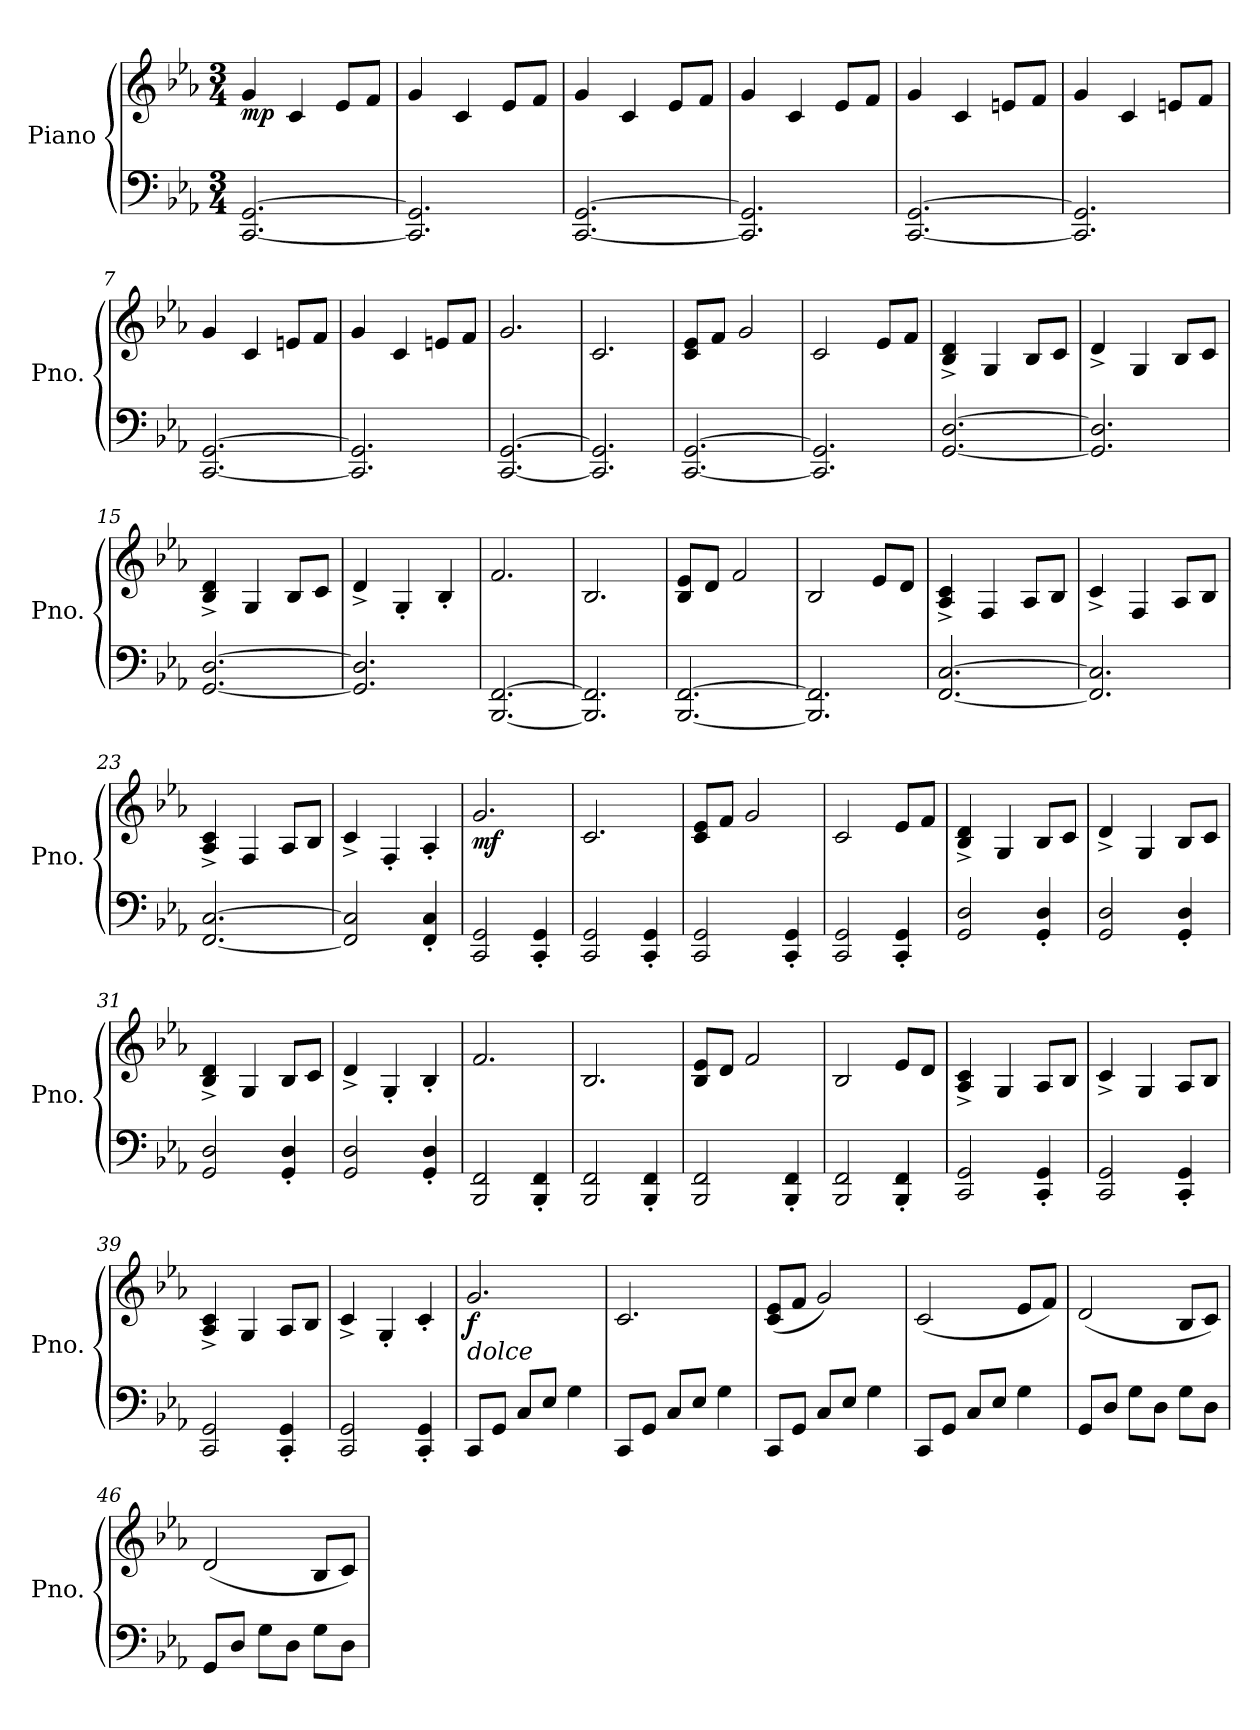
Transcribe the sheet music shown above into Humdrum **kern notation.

**kern	**kern	**dynam
*part1	*part1	*part1
*staff2	*staff1	*staff1/2
*I"Piano	*	*
*I'Pno.	*	*
*clefF4	*clefG2	*
*k[b-e-a-]	*k[b-e-a-]	*
*M3/4	*M3/4	*
*MM168	*MM168	*
=1	=1	=1
!	!	!LO:DY:b
[2.CC/ [2.GG/	4g/	mp
.	4c/	.
.	8e-/L	.
.	8f/J	.
=2	=2	=2
2.CC/] 2.GG/]	4g/	.
.	4c/	.
.	8e-/L	.
.	8f/J	.
=3	=3	=3
[2.CC/ [2.GG/	4g/	.
.	4c/	.
.	8e-/L	.
.	8f/J	.
=4	=4	=4
2.CC/] 2.GG/]	4g/	.
.	4c/	.
.	8e-/L	.
.	8f/J	.
=5	=5	=5
[2.CC/ [2.GG/	4g/	.
.	4c/	.
.	8en/L	.
.	8f/J	.
=6	=6	=6
2.CC/] 2.GG/]	4g/	.
.	4c/	.
.	8en/L	.
.	8f/J	.
=7	=7	=7
[2.CC/ [2.GG/	4g/	.
.	4c/	.
.	8en/L	.
.	8f/J	.
=8	=8	=8
2.CC/] 2.GG/]	4g/	.
.	4c/	.
.	8en/L	.
.	8f/J	.
!!LO:LB:g=z
=9	=9	=9
[2.CC/ [2.GG/	2.g/	.
=10	=10	=10
2.CC/] 2.GG/]	2.c/	.
=11	=11	=11
[2.CC/ [2.GG/	8c/ 8e-/L	.
.	8f/J	.
.	2g/	.
=12	=12	=12
2.CC/] 2.GG/]	2c/	.
.	8e-/L	.
.	8f/J	.
=13	=13	=13
[2.GG/ [2.D/	4B-/^ 4d/^	.
.	4G/	.
.	8B-/L	.
.	8c/J	.
=14	=14	=14
2.GG/] 2.D/]	4d^/	.
.	4G/	.
.	8B-/L	.
.	8c/J	.
=15	=15	=15
[2.GG/ [2.D/	4B-/^ 4d/^	.
.	4G/	.
.	8B-/L	.
.	8c/J	.
=16	=16	=16
2.GG/] 2.D/]	4d^/	.
.	4G'/	.
.	4B-'/	.
!!LO:LB:g=z
=17	=17	=17
[2.BBB-/ [2.FF/	2.f/	.
=18	=18	=18
2.BBB-/] 2.FF/]	2.B-/	.
=19	=19	=19
[2.BBB-/ [2.FF/	8B-/ 8e-/L	.
.	8d/J	.
.	2f/	.
=20	=20	=20
2.BBB-/] 2.FF/]	2B-/	.
.	8e-/L	.
.	8d/J	.
=21	=21	=21
[2.FF/ [2.C/	4A-/^ 4c/^	.
.	4F/	.
.	8A-/L	.
.	8B-/J	.
=22	=22	=22
2.FF/] 2.C/]	4c^/	.
.	4F/	.
.	8A-/L	.
.	8B-/J	.
=23	=23	=23
[2.FF/ [2.C/	4A-/^ 4c/^	.
.	4F/	.
.	8A-/L	.
.	8B-/J	.
=24	=24	=24
2FF/] 2C/]	4c^/	.
.	4F'/	.
4FF/' 4C/'	4A-'/	.
!!LO:LB:g=z
=25	=25	=25
!	!	!LO:DY:b
2CC/ 2GG/	2.g/	mf
4CC/' 4GG/'	.	.
=26	=26	=26
2CC/ 2GG/	2.c/	.
4CC/' 4GG/'	.	.
=27	=27	=27
2CC/ 2GG/	8c/ 8e-/L	.
.	8f/J	.
.	2g/	.
4CC/' 4GG/'	.	.
=28	=28	=28
2CC/ 2GG/	2c/	.
4CC/' 4GG/'	8e-/L	.
.	8f/J	.
=29	=29	=29
2GG/ 2D/	4B-/^ 4d/^	.
.	4G/	.
4GG/' 4D/'	8B-/L	.
.	8c/J	.
=30	=30	=30
2GG/ 2D/	4d^/	.
.	4G/	.
4GG/' 4D/'	8B-/L	.
.	8c/J	.
=31	=31	=31
2GG/ 2D/	4B-/^ 4d/^	.
.	4G/	.
4GG/' 4D/'	8B-/L	.
.	8c/J	.
=32	=32	=32
2GG/ 2D/	4d^/	.
.	4G'/	.
4GG/' 4D/'	4B-'/	.
!!LO:LB:g=z
=33	=33	=33
2BBB-/ 2FF/	2.f/	.
4BBB-/' 4FF/'	.	.
=34	=34	=34
2BBB-/ 2FF/	2.B-/	.
4BBB-/' 4FF/'	.	.
=35	=35	=35
2BBB-/ 2FF/	8B-/ 8e-/L	.
.	8d/J	.
.	2f/	.
4BBB-/' 4FF/'	.	.
=36	=36	=36
2BBB-/ 2FF/	2B-/	.
4BBB-/' 4FF/'	8e-/L	.
.	8d/J	.
=37	=37	=37
2CC/ 2GG/	4A-/^ 4c/^	.
.	4G/	.
4CC/' 4GG/'	8A-/L	.
.	8B-/J	.
=38	=38	=38
2CC/ 2GG/	4c^/	.
.	4G/	.
4CC/' 4GG/'	8A-/L	.
.	8B-/J	.
=39	=39	=39
2CC/ 2GG/	4A-/^ 4c/^	.
.	4G/	.
4CC/' 4GG/'	8A-/L	.
.	8B-/J	.
=40	=40	=40
2CC/ 2GG/	4c^/	.
.	4G'/	.
4CC/' 4GG/'	4c'/	.
!!LO:PB:g=z
=41	=41	=41
!	!LO:TX:b:i:t=dolce	!
!	!	!LO:DY:b
8CC/L	2.g/	f
8GG/J	.	.
8C/L	.	.
8E-/J	.	.
4G\	.	.
=42	=42	=42
8CC/L	2.c/	.
8GG/J	.	.
8C/L	.	.
8E-/J	.	.
4G\	.	.
=43	=43	=43
8CC/L	(8c/ 8e-/L	.
8GG/J	8f/J	.
8C/L	2g/)	.
8E-/J	.	.
4G\	.	.
=44	=44	=44
8CC/L	(2c/	.
8GG/J	.	.
8C/L	.	.
8E-/J	.	.
4G\	8e-/L	.
.	8f/J)	.
=45	=45	=45
8GG/L	(2d/	.
8D/J	.	.
8G\L	.	.
8D\J	.	.
8G\L	8B-/L	.
8D\J	8c/J)	.
=46	=46	=46
8GG/L	(2d/	.
8D/J	.	.
8G\L	.	.
8D\J	.	.
8G\L	8B-/L	.
8D\J	8c/J)	.
=	=	=
*-	*-	*-
